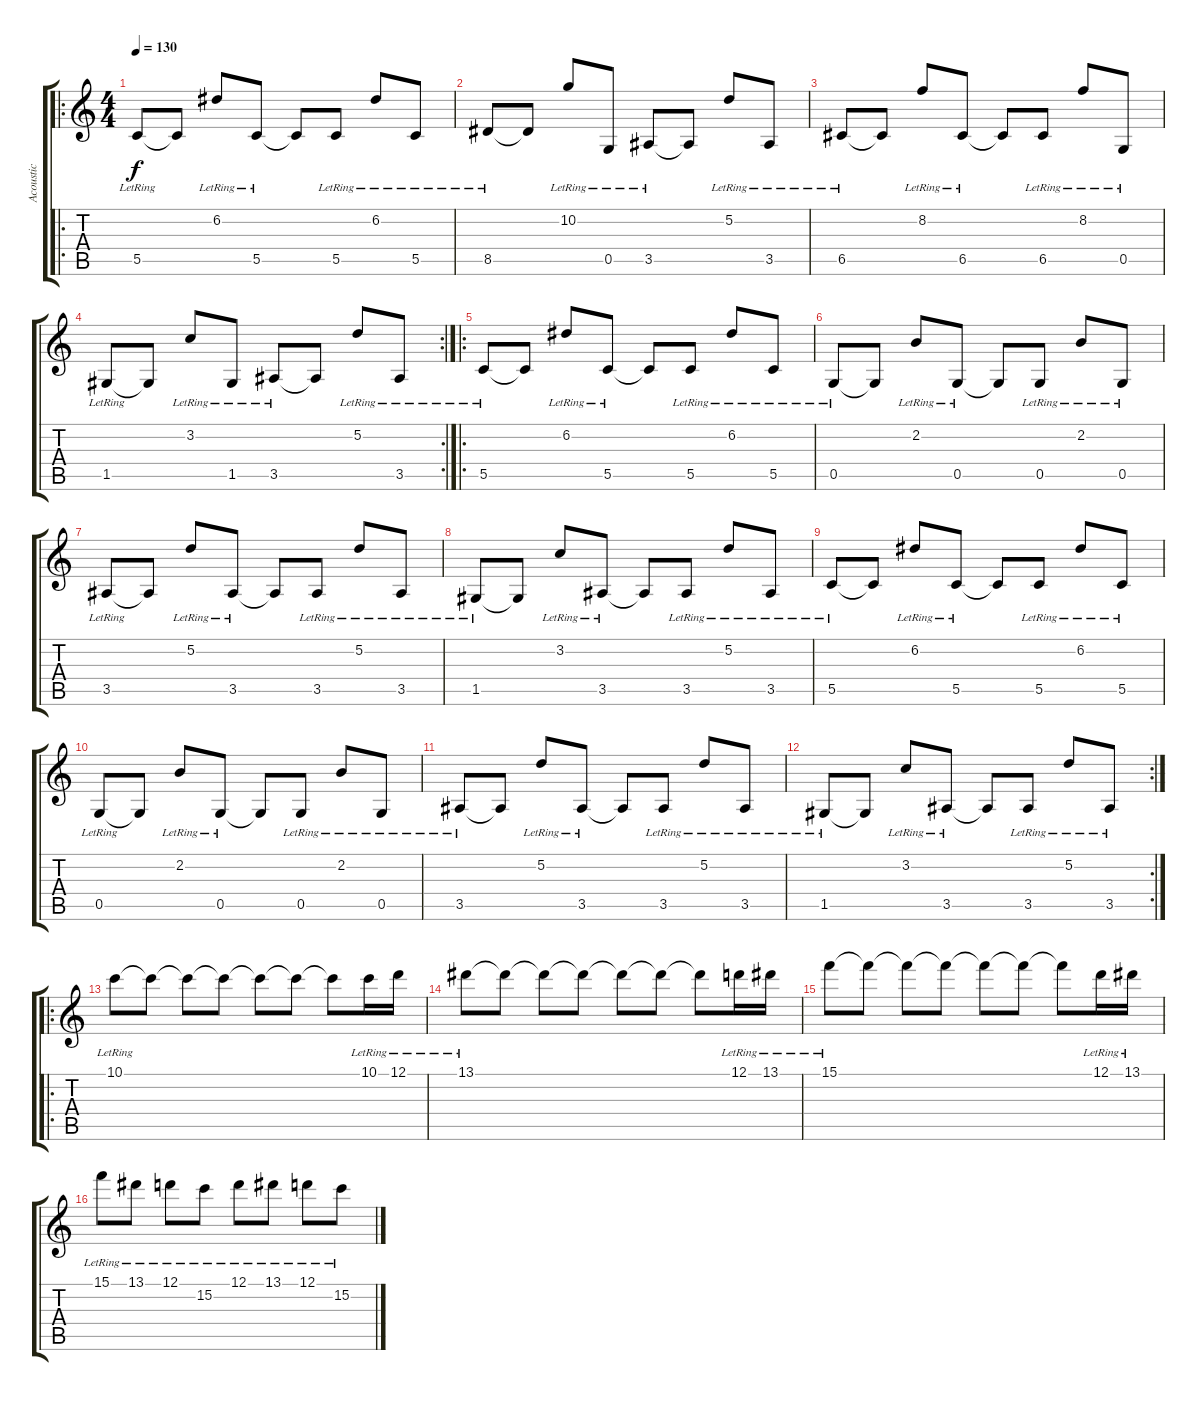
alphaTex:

\track ("Acoustic" "Acoustic") {instrument acousticguitarsteel}
\staff {score tabs}
\tuning (D4 A3 F3 C3 G2 C2) {hide}
\ro
\ts (4 4)
\tempo 130
\clef g2
\ks c
5.5{lr}.8{dy f} 5.5{t}.8 6.2{lr}.8 5.5{lr}.8 5.5{t}.8 5.5{lr}.8 6.2{lr}.8 5.5{lr}.8 |
8.5{lr}.8 8.5{t}.8 10.2{lr}.8 0.5{lr}.8 3.5{lr}.8 3.5{t}.8 5.2{lr}.8 3.5{lr}.8 |
6.5{lr}.8 6.5{t}.8 8.2{lr}.8 6.5{lr}.8 6.5{t}.8 6.5{lr}.8 8.2{lr}.8 0.5{lr}.8 |
\rc 2
1.5{lr}.8 1.5{t}.8 3.2{lr}.8 1.5{lr}.8 3.5{lr}.8 3.5{t}.8 5.2{lr}.8 3.5{lr}.8 |
\ro
5.5{lr}.8 5.5{t}.8 6.2{lr}.8 5.5{lr}.8 5.5{t}.8 5.5{lr}.8 6.2{lr}.8 5.5{lr}.8 |
0.5{lr}.8 0.5{t}.8 2.2{lr}.8 0.5{lr}.8 0.5{t}.8 0.5{lr}.8 2.2{lr}.8 0.5{lr}.8 |
3.5{lr}.8 3.5{t}.8 5.2{lr}.8 3.5{lr}.8 3.5{t}.8 3.5{lr}.8 5.2{lr}.8 3.5{lr}.8 |
1.5{lr}.8 1.5{t}.8 3.2{lr}.8 3.5{lr}.8 3.5{t}.8 3.5{lr}.8 5.2{lr}.8 3.5{lr}.8 |
5.5{lr}.8 5.5{t}.8 6.2{lr}.8 5.5{lr}.8 5.5{t}.8 5.5{lr}.8 6.2{lr}.8 5.5{lr}.8 |
0.5{lr}.8 0.5{t}.8 2.2{lr}.8 0.5{lr}.8 0.5{t}.8 0.5{lr}.8 2.2{lr}.8 0.5{lr}.8 |
3.5{lr}.8 3.5{t}.8 5.2{lr}.8 3.5{lr}.8 3.5{t}.8 3.5{lr}.8 5.2{lr}.8 3.5{lr}.8 |
\rc 2
1.5{lr}.8 1.5{t}.8 3.2{lr}.8 3.5{lr}.8 3.5{t}.8 3.5{lr}.8 5.2{lr}.8 3.5{lr}.8 |
\ro
10.1{lr}.8 10.1{t}.8 10.1{t}.8 10.1{t}.8 10.1{t}.8 10.1{t}.8 10.1{t}.8 10.1{lr}.16 12.1{lr}.16 |
13.1{lr}.8 13.1{t}.8 13.1{t}.8 13.1{t}.8 13.1{t}.8 13.1{t}.8 13.1{t}.8 12.1{lr}.16 13.1{lr}.16 |
15.1{lr}.8 15.1{t}.8 15.1{t}.8 15.1{t}.8 15.1{t}.8 15.1{t}.8 15.1{t}.8 12.1{lr}.16 13.1{lr}.16 |
15.1{lr}.8 13.1{lr}.8 12.1{lr}.8 15.2{lr}.8 12.1{lr}.8 13.1{lr}.8 12.1{lr}.8 15.2{lr}.8
